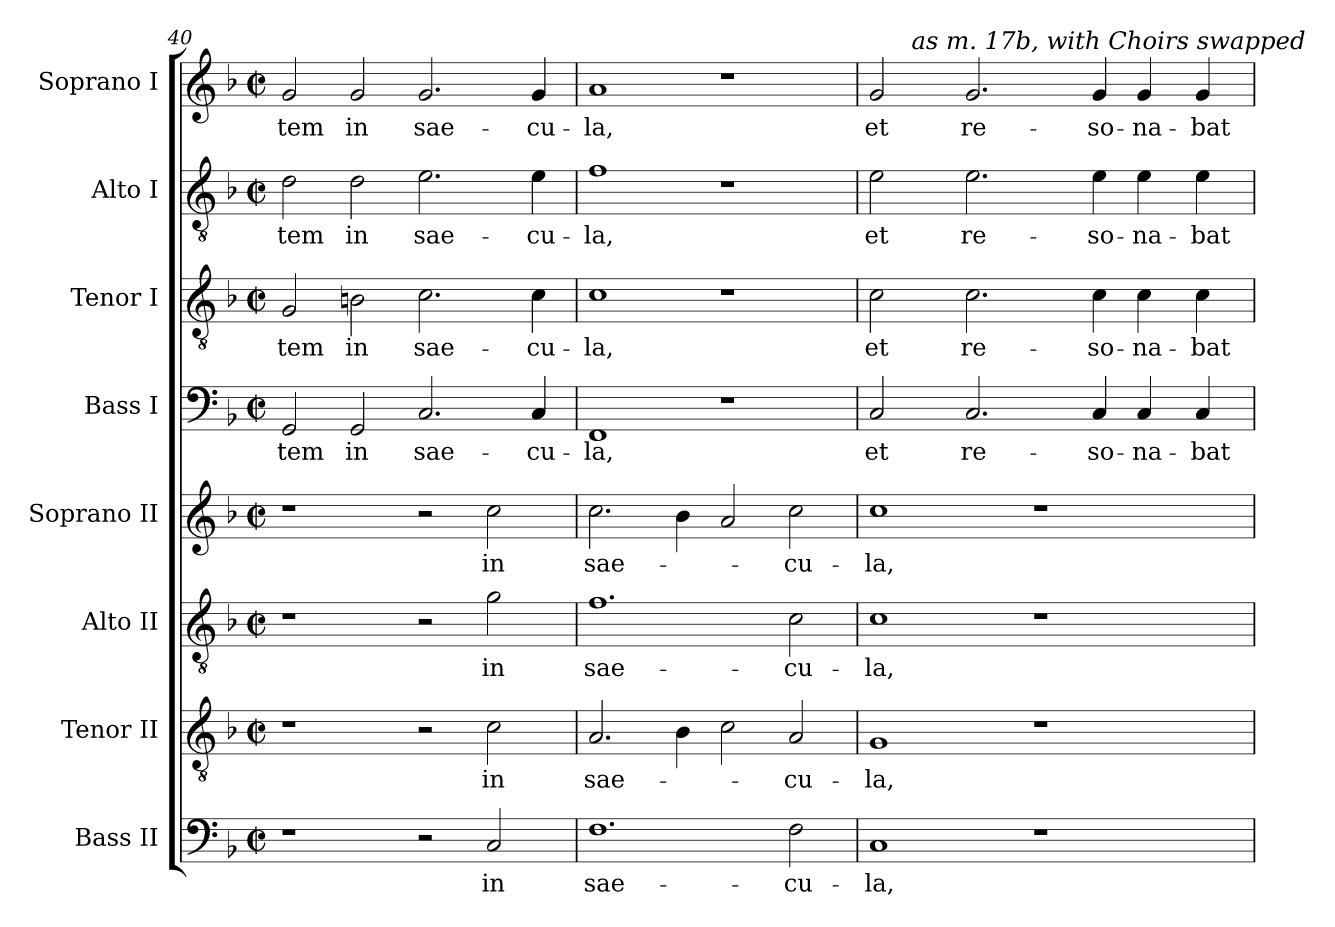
**kern	**text	**kern	**text	**kern	**text	**kern	**text	**kern	**text	**kern	**text	**kern	**text	**kern	**text
*part8	*part8	*part7	*part7	*part6	*part6	*part5	*part5	*part4	*part4	*part3	*part3	*part2	*part2	*part1	*part1
*staff8	*staff8	*staff7	*staff7	*staff6	*staff6	*staff5	*staff5	*staff4	*staff4	*staff3	*staff3	*staff2	*staff2	*staff1	*staff1
*I"Bass II	*	*I"Tenor II	*	*I"Alto II	*	*I"Soprano II	*	*I"Bass I	*	*I"Tenor I	*	*I"Alto I	*	*I"Soprano I	*
*	*	*I'T	*	*I'A	*	*	*	*I'B	*	*	*	*	*	*	*
*clefF4	*	*clefGv2	*	*clefGv2	*	*clefG2	*	*clefF4	*	*clefGv2	*	*clefGv2	*	*clefG2	*
*k[b-]	*	*k[b-]	*	*k[b-]	*	*k[b-]	*	*k[b-]	*	*k[b-]	*	*k[b-]	*	*k[b-]	*
*F:	*	*F:	*	*F:	*	*F:	*	*F:	*	*F:	*	*F:	*	*F:	*
*M2/2	*	*M2/2	*	*M2/2	*	*M2/2	*	*M2/2	*	*M2/2	*	*M2/2	*	*M2/2	*
*met(c|)	*	*met(c|)	*	*met(c|)	*	*met(c|)	*	*met(c|)	*	*met(c|)	*	*met(c|)	*	*met(c|)	*
=40	=40	=40	=40	=40	=40	=40	=40	=40	=40	=40	=40	=40	=40	=40	=40
!	!	!	!	!	!	!	!	!	!LO:LY:b	!	!LO:LY:b	!	!LO:LY:b	!	!LO:LY:b
1r	.	1r	.	1r	.	1r	.	2GG/	-tem	2G/	-tem	2d\	-tem	2g/	-tem
!	!	!	!	!	!	!	!	!	!LO:LY:b	!	!LO:LY:b	!	!LO:LY:b	!	!LO:LY:b
.	.	.	.	.	.	.	.	2GG/	in	2Bn\	in	2d\	in	2g/	in
!	!	!	!	!	!	!	!	!	!LO:LY:b	!	!LO:LY:b	!	!LO:LY:b	!	!LO:LY:b
2r	.	2r	.	2r	.	2r	.	2.C/	sae-	2.c\	sae-	2.e\	sae-	2.g/	sae-
!	!LO:LY:b	!	!LO:LY:b	!	!LO:LY:b	!	!LO:LY:b	!	!	!	!	!	!	!	!
2C/	in	2c\	in	2g\	in	2cc\	in	.	.	.	.	.	.	.	.
!	!	!	!	!	!	!	!	!	!LO:LY:b	!	!LO:LY:b	!	!LO:LY:b	!	!LO:LY:b
.	.	.	.	.	.	.	.	4C/	-cu-	4c\	-cu-	4e\	-cu-	4g/	-cu-
=41	=41	=41	=41	=41	=41	=41	=41	=41	=41	=41	=41	=41	=41	=41	=41
!	!LO:LY:b	!	!LO:LY:b	!	!LO:LY:b	!	!LO:LY:b	!	!LO:LY:b	!	!LO:LY:b	!	!LO:LY:b	!	!LO:LY:b
1.F	sae-	2.A/	sae-	1.f	sae-	2.cc\	sae-	1FF	-la,	1c	-la,	1f	-la,	1a	-la,
.	.	4B-\	.	.	.	4b-\	.	.	.	.	.	.	.	.	.
.	.	2c\	.	.	.	2a/	.	1r	.	1r	.	1r	.	1r	.
!	!LO:LY:b	!	!LO:LY:b	!	!LO:LY:b	!	!LO:LY:b	!	!	!	!	!	!	!	!
2F\	-cu-	2A/	-cu-	2c\	-cu-	2cc\	-cu-	.	.	.	.	.	.	.	.
!!LO:PB:g=z
=42	=42	=42	=42	=42	=42	=42	=42	=42	=42	=42	=42	=42	=42	=42	=42
!	!LO:LY:b	!	!LO:LY:b	!	!LO:LY:b	!	!LO:LY:b	!	!LO:LY:b	!	!LO:LY:b	!	!LO:LY:b	!	!LO:LY:b
*	*	*	*	*	*	*	*	*	*	*	*	*	*	*^	*
1C	-la,	1G	-la,	1c	-la,	1cc	-la,	2C/	et	2c\	et	2e\	et	2g/	8ryy	et
.	.	.	.	.	.	.	.	.	.	.	.	.	.	.	32ryy	.
!	!	!	!	!	!	!	!	!	!	!	!	!	!	!	!LO:TX:a:i:t=as m. 17b, with Choirs swapped	!
.	.	.	.	.	.	.	.	.	.	.	.	.	.	.	1ryy	.
!	!	!	!	!	!	!	!	!	!LO:LY:b	!	!LO:LY:b	!	!LO:LY:b	!	!	!LO:LY:b
.	.	.	.	.	.	.	.	2.C/	re-	2.c\	re-	2.e\	re-	2.g/	.	re-
1r	.	1r	.	1r	.	1r	.	.	.	.	.	.	.	.	.	.
.	.	.	.	.	.	.	.	.	.	.	.	.	.	.	2ryy	.
!	!	!	!	!	!	!	!	!	!LO:LY:b	!	!LO:LY:b	!	!LO:LY:b	!	!	!LO:LY:b
.	.	.	.	.	.	.	.	4C/	-so-	4c\	-so-	4e\	-so-	4g/	.	-so-
!	!	!	!	!	!	!	!	!	!LO:LY:b	!	!LO:LY:b	!	!LO:LY:b	!	!	!LO:LY:b
.	.	.	.	.	.	.	.	4C/	-na-	4c\	-na-	4e\	-na-	4g/	.	-na-
.	.	.	.	.	.	.	.	.	.	.	.	.	.	.	4ryy	.
!	!	!	!	!	!	!	!	!	!LO:LY:b	!	!LO:LY:b	!	!LO:LY:b	!	!	!LO:LY:b
.	.	.	.	.	.	.	.	4C/	-bat	4c\	-bat	4e\	-bat	4g/	.	-bat
.	.	.	.	.	.	.	.	.	.	.	.	.	.	.	16.ryy	.
*	*	*	*	*	*	*	*	*	*	*	*	*	*	*v	*v	*
=	=	=	=	=	=	=	=	=	=	=	=	=	=	=	=
*-	*-	*-	*-	*-	*-	*-	*-	*-	*-	*-	*-	*-	*-	*-	*-
